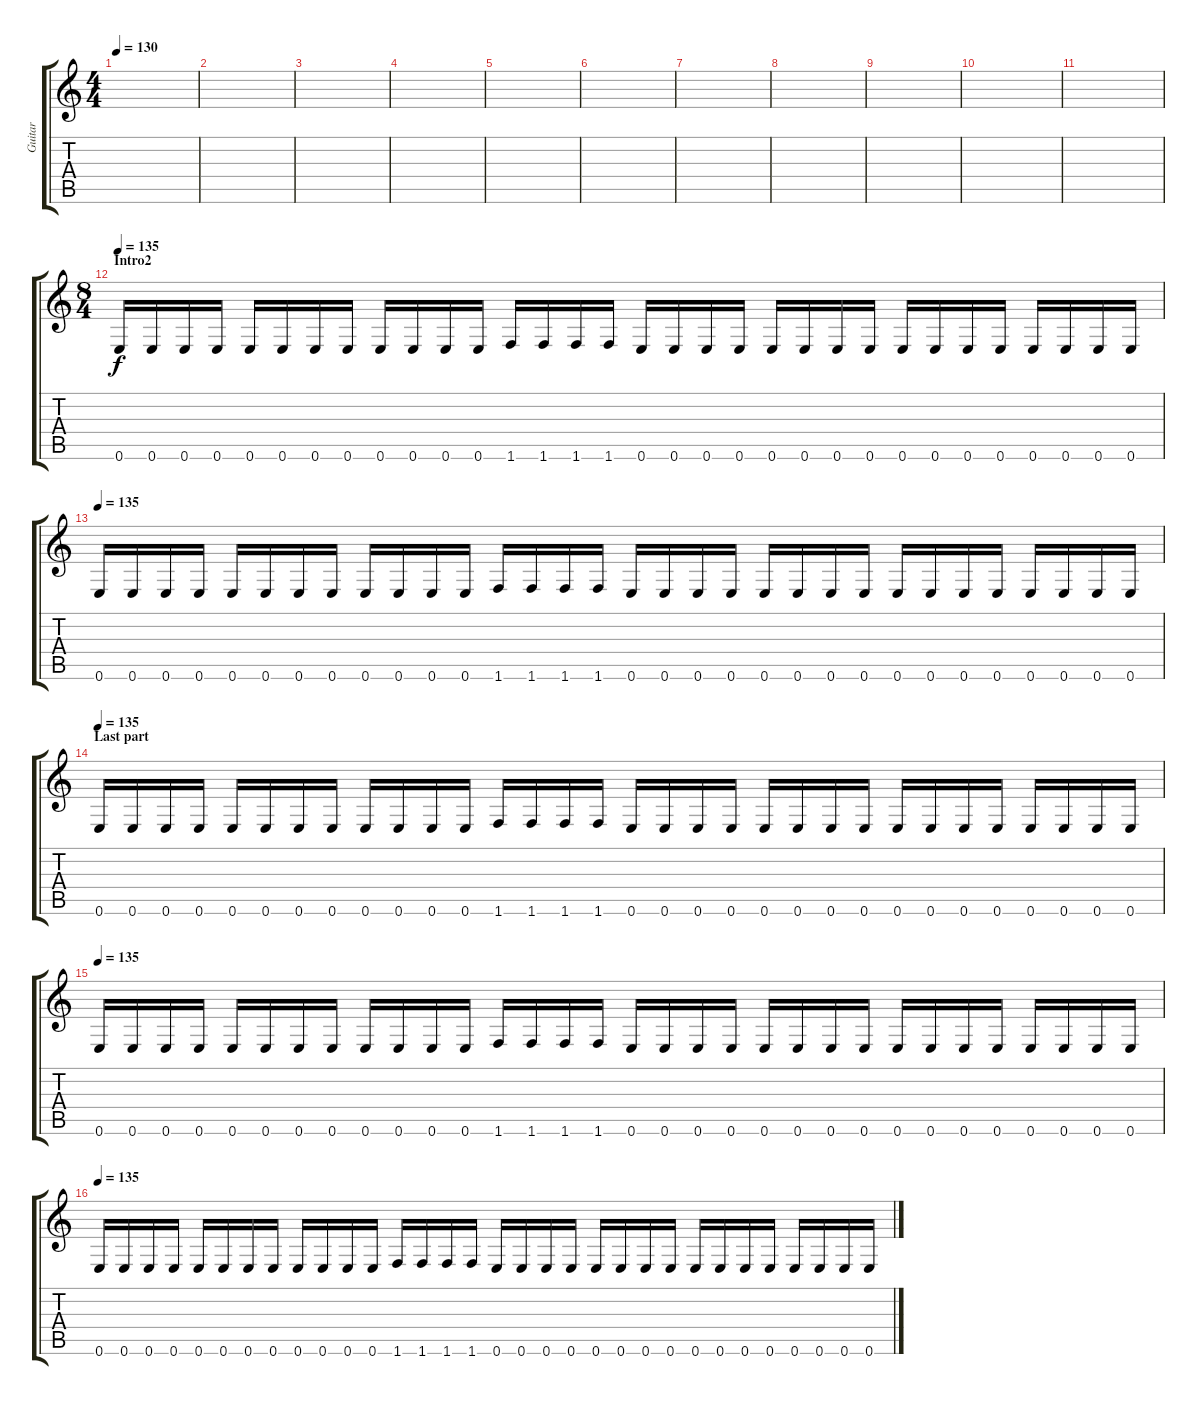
\track ("Guitar" "Guitar") {instrument distortionguitar}
\staff {score tabs}
\tuning (E4 B3 G3 D3 A2 E2) {hide}
\ts (4 4)
\tempo 130
\clef g2
\ks c
|
|
|
|
|
|
|
|
|
|
|
\ts (8 4)
\section ("" "Intro2")
\tempo 135
0.6.16 0.6.16 0.6.16 0.6.16 0.6.16 0.6.16 0.6.16 0.6.16 0.6.16 0.6.16 0.6.16 0.6.16 1.6.16 1.6.16 1.6.16 1.6.16 0.6.16 0.6.16 0.6.16 0.6.16 0.6.16 0.6.16 0.6.16 0.6.16 0.6.16 0.6.16 0.6.16 0.6.16 0.6.16 0.6.16 0.6.16 0.6.16 |
\tempo 135
0.6.16 0.6.16 0.6.16 0.6.16 0.6.16 0.6.16 0.6.16 0.6.16 0.6.16 0.6.16 0.6.16 0.6.16 1.6.16 1.6.16 1.6.16 1.6.16 0.6.16 0.6.16 0.6.16 0.6.16 0.6.16 0.6.16 0.6.16 0.6.16 0.6.16 0.6.16 0.6.16 0.6.16 0.6.16 0.6.16 0.6.16 0.6.16 |
\section ("" "Last part")
\tempo 135
0.6.16 0.6.16 0.6.16 0.6.16 0.6.16 0.6.16 0.6.16 0.6.16 0.6.16 0.6.16 0.6.16 0.6.16 1.6.16 1.6.16 1.6.16 1.6.16 0.6.16 0.6.16 0.6.16 0.6.16 0.6.16 0.6.16 0.6.16 0.6.16 0.6.16 0.6.16 0.6.16 0.6.16 0.6.16 0.6.16 0.6.16 0.6.16 |
\tempo 135
0.6.16 0.6.16 0.6.16 0.6.16 0.6.16 0.6.16 0.6.16 0.6.16 0.6.16 0.6.16 0.6.16 0.6.16 1.6.16 1.6.16 1.6.16 1.6.16 0.6.16 0.6.16 0.6.16 0.6.16 0.6.16 0.6.16 0.6.16 0.6.16 0.6.16 0.6.16 0.6.16 0.6.16 0.6.16 0.6.16 0.6.16 0.6.16 |
\tempo 135
0.6.16 0.6.16 0.6.16 0.6.16 0.6.16 0.6.16 0.6.16 0.6.16 0.6.16 0.6.16 0.6.16 0.6.16 1.6.16 1.6.16 1.6.16 1.6.16 0.6.16 0.6.16 0.6.16 0.6.16 0.6.16 0.6.16 0.6.16 0.6.16 0.6.16 0.6.16 0.6.16 0.6.16 0.6.16 0.6.16 0.6.16 0.6.16
